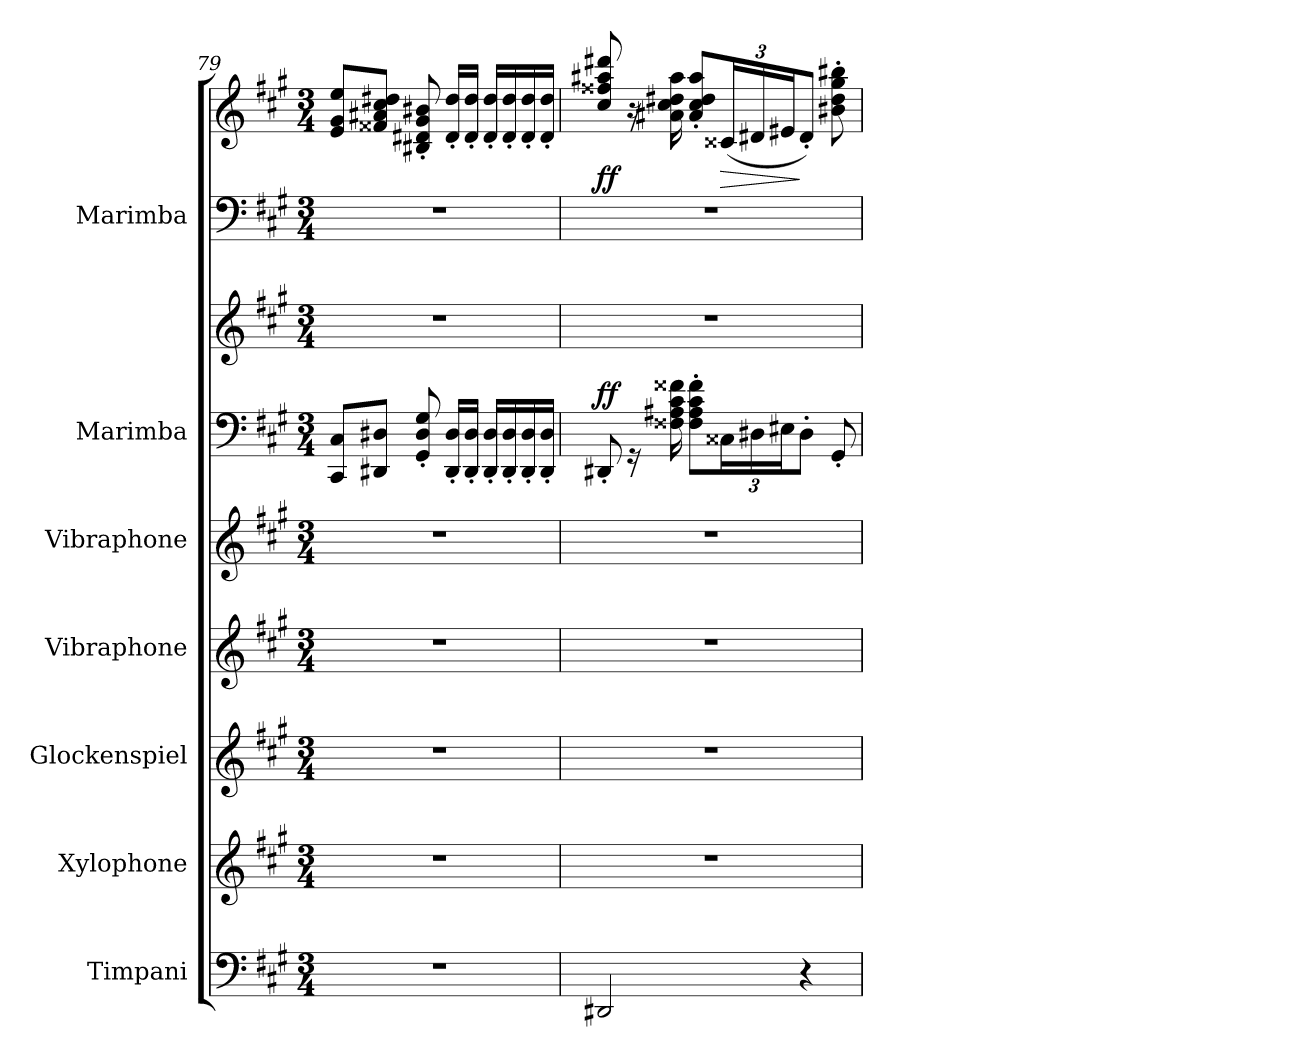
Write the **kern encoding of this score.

**kern	**kern	**kern	**kern	**kern	**kern	**kern	**dynam	**kern	**kern	**dynam
*part7	*part6	*part5	*part4	*part3	*part2	*part2	*part2	*part1	*part1	*part1
*staff9	*staff8	*staff7	*staff6	*staff5	*staff4	*staff3	*staff3/4	*staff2	*staff1	*staff1/2
*I"Timpani	*I"Xylophone	*I"Glockenspiel	*I"Vibraphone	*I"Vibraphone	*I"Marimba	*	*	*I"Marimba	*	*
*I'Timp.	*I'Xyl.	*I'Glk.	*I'Vib.	*I'Vib.	*I'Mrm.	*	*	*I'Mrm.	*	*
!!LO:PB:g=z
*clefF4	*clefG2	*clefG2	*clefG2	*clefG2	*clefF4	*clefG2	*	*clefF4	*clefG2	*
*	*ITrd-7c-12	*ITrd-14c-24	*	*	*	*	*	*	*	*
*k[f#c#g#]	*k[f#c#g#]	*k[f#c#g#]	*k[f#c#g#]	*k[f#c#g#]	*k[f#c#g#]	*k[f#c#g#]	*	*k[f#c#g#]	*k[f#c#g#]	*
*M3/4	*M3/4	*M3/4	*M3/4	*M3/4	*M3/4	*M3/4	*	*M3/4	*M3/4	*
=79	=79	=79	=79	=79	=79	=79	=79	=79	=79	=79
2.r	2.r	2.r	2.r	2.r	8CC#/ 8C#/L	2.r	.	2.r	8e/ 8g#/ 8ee/L	.
.	.	.	.	.	8DD#X/ 8D#X/J	.	.	.	8f##X/ 8a#X/ 8cc#/ 8dd#X/J	.
.	.	.	.	.	8GG#/' 8D#/' 8G#/'	.	.	.	8B#X/' 8d#X/' 8g#/' 8b#X/'	.
.	.	.	.	.	16DD#/' 16D#/'LL	.	.	.	16d#/' 16dd#/'LL	.
.	.	.	.	.	16DD#/' 16D#/'JJ	.	.	.	16d#/' 16dd#/'JJ	.
.	.	.	.	.	16DD#/' 16D#/'LL	.	.	.	16d#/' 16dd#/'LL	.
.	.	.	.	.	16DD#/' 16D#/'	.	.	.	16d#/' 16dd#/'	.
.	.	.	.	.	16DD#/' 16D#/'	.	.	.	16d#/' 16dd#/'	.
.	.	.	.	.	16DD#/' 16D#/'JJ	.	.	.	16d#/' 16dd#/'JJ	.
=80	=80	=80	=80	=80	=80	=80	=80	=80	=80	=80
*	*	*	*	*	*^	*	*	*	*^	*
!	!	!	!	!	!	!	!	!LO:DY:a=2	!	!	!	!LO:DY:a=2
2DD#X/	2.r	2.r	2.r	2.r	8ryy	8DD#X'/	2.r	ff	2.r	8ryy	8cc#/ 8ff##X/ 8aa#X/ 8ddd#X/	ff
.	.	.	.	.	16rGG	16ryy	.	.	.	16r	16ryy	.
.	.	.	.	.	16ryy	16F##X\ 16A#X\ 16c#\ 16f##X\	.	.	.	16ryy	16a#X\ 16cc#\ 16dd#X\ 16aa#\	.
.	.	.	.	.	8F##\' 8A#\' 8c#\' 8f##\'L	2ryy	.	.	.	8a#/' 8cc#/' 8dd#/' 8aa#/'L	2ryy	.
*	*	*	*	*	*Xbrackettup	*	*	*	*	*Xbrackettup	*	*
!	!	!	!	!	!	!	!	!	!	!	!	!LO:HP:b
.	.	.	.	.	24C##X\L	.	.	.	.	(24c##X/L	.	>
.	.	.	.	.	24D#X\	.	.	.	.	24d#X/	.	.
.	.	.	.	.	24E#X\J	.	.	.	.	24e#X/J	.	.
4r	.	.	.	.	8D#'\J	.	.	.	.	8d#'/J)	.	]
.	.	.	.	.	8GG#'/	.	.	.	.	8b#X\' 8dd#\' 8gg#\' 8bb#X\'	.	.
*	*	*	*	*	*v	*v	*	*	*	*v	*v	*
=	=	=	=	=	=	=	=	=	=	=
*-	*-	*-	*-	*-	*-	*-	*-	*-	*-	*-
